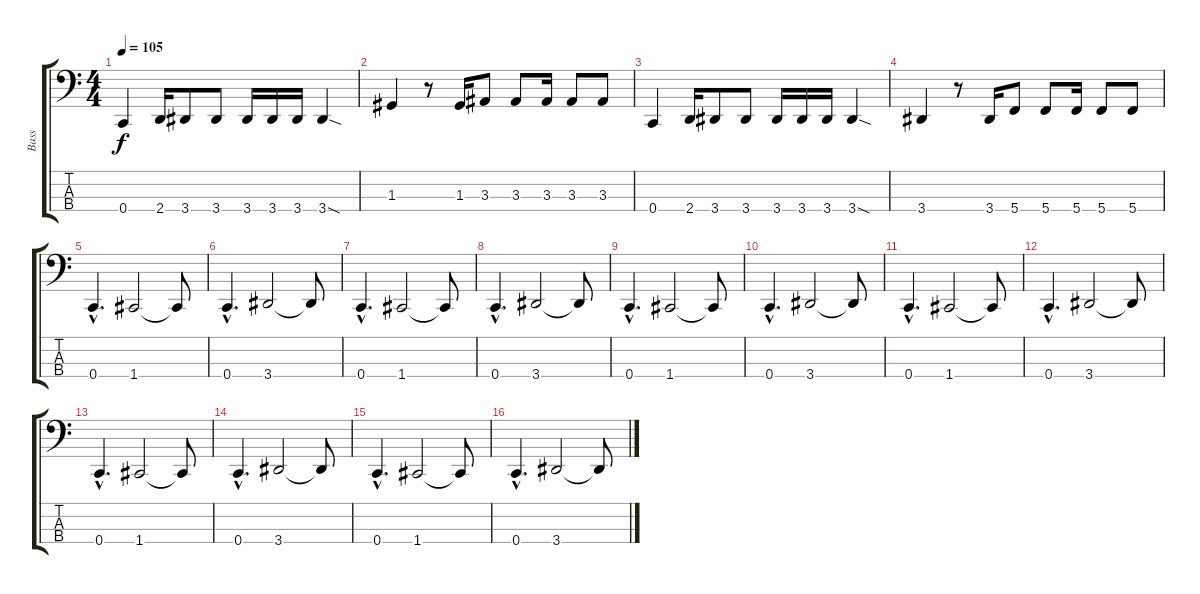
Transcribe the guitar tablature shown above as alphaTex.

\track ("Bass" "Bass") {instrument electricbassfinger}
\staff {score tabs}
\tuning (F2 C2 G1 C1) {hide}
\ts (4 4)
\tempo 105
\clef f4
\ks c
0.4.4{dy f} 2.4.16 3.4.8 3.4.8 3.4.16 3.4.16 3.4.16 3.4{sod}.4 |
1.3.4 r.8 1.3.16 3.3.8 3.3.8 3.3.16 3.3.8 3.3.8 |
0.4.4 2.4.16 3.4.8 3.4.8 3.4.16 3.4.16 3.4.16 3.4{sod}.4 |
3.4.4 r.8 3.4.16 5.4.8 5.4.8 5.4.16 5.4.8 5.4.8 |
0.4{hac}.4{d} 1.4.2 1.4{t}.8 |
0.4{hac}.4{d} 3.4.2 3.4{t}.8 |
0.4{hac}.4{d} 1.4.2 1.4{t}.8 |
0.4{hac}.4{d} 3.4.2 3.4{t}.8 |
0.4{hac}.4{d} 1.4.2 1.4{t}.8 |
0.4{hac}.4{d} 3.4.2 3.4{t}.8 |
0.4{hac}.4{d} 1.4.2 1.4{t}.8 |
0.4{hac}.4{d} 3.4.2 3.4{t}.8 |
0.4{hac}.4{d} 1.4.2 1.4{t}.8 |
0.4{hac}.4{d} 3.4.2 3.4{t}.8 |
0.4{hac}.4{d} 1.4.2 1.4{t}.8 |
0.4{hac}.4{d} 3.4.2 3.4{t}.8
